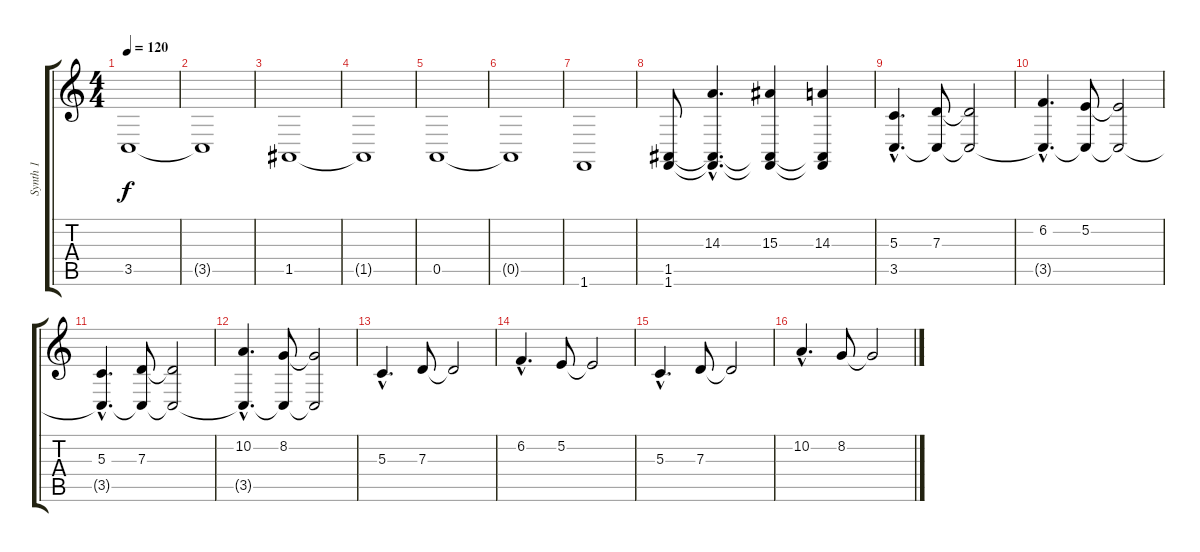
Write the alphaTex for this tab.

\track ("Synth 1" "Synth 1") {instrument stringensemble1}
\staff {score tabs}
\tuning (E4 B3 G3 D3 A2 E2) {hide}
\ts (4 4)
\tempo 120
\clef g2
\ks c
3.5.1{dy f} |
3.5{t}.1 |
1.5.1 |
1.5{t}.1 |
0.5.1 |
0.5{t}.1 |
1.6.1 |
(1.5 1.6).8 (14.3{hac} 1.5{hac t} 1.6{hac t}).4{d} (15.3 1.5{t} 1.6{t}).4 (14.3 1.5{t} 1.6{t}).4 |
(5.3{hac} 3.5{hac}).4{d} (7.3 3.5{t}).8 (7.3{t} 3.5{t}).2 |
(6.2{hac} 3.5{hac t}).4{d} (5.2 3.5{t}).8 (5.2{t} 3.5{t}).2 |
(5.3{hac} 3.5{hac t}).4{d} (7.3 3.5{t}).8 (7.3{t} 3.5{t}).2 |
(10.2{hac} 3.5{hac t}).4{d} (8.2 3.5{t}).8 (8.2{t} 3.5{t}).2 |
5.3{hac}.4{d} 7.3.8 7.3{t}.2 |
6.2{hac}.4{d} 5.2.8 5.2{t}.2 |
5.3{hac}.4{d} 7.3.8 7.3{t}.2 |
10.2{hac}.4{d} 8.2.8 8.2{t}.2
